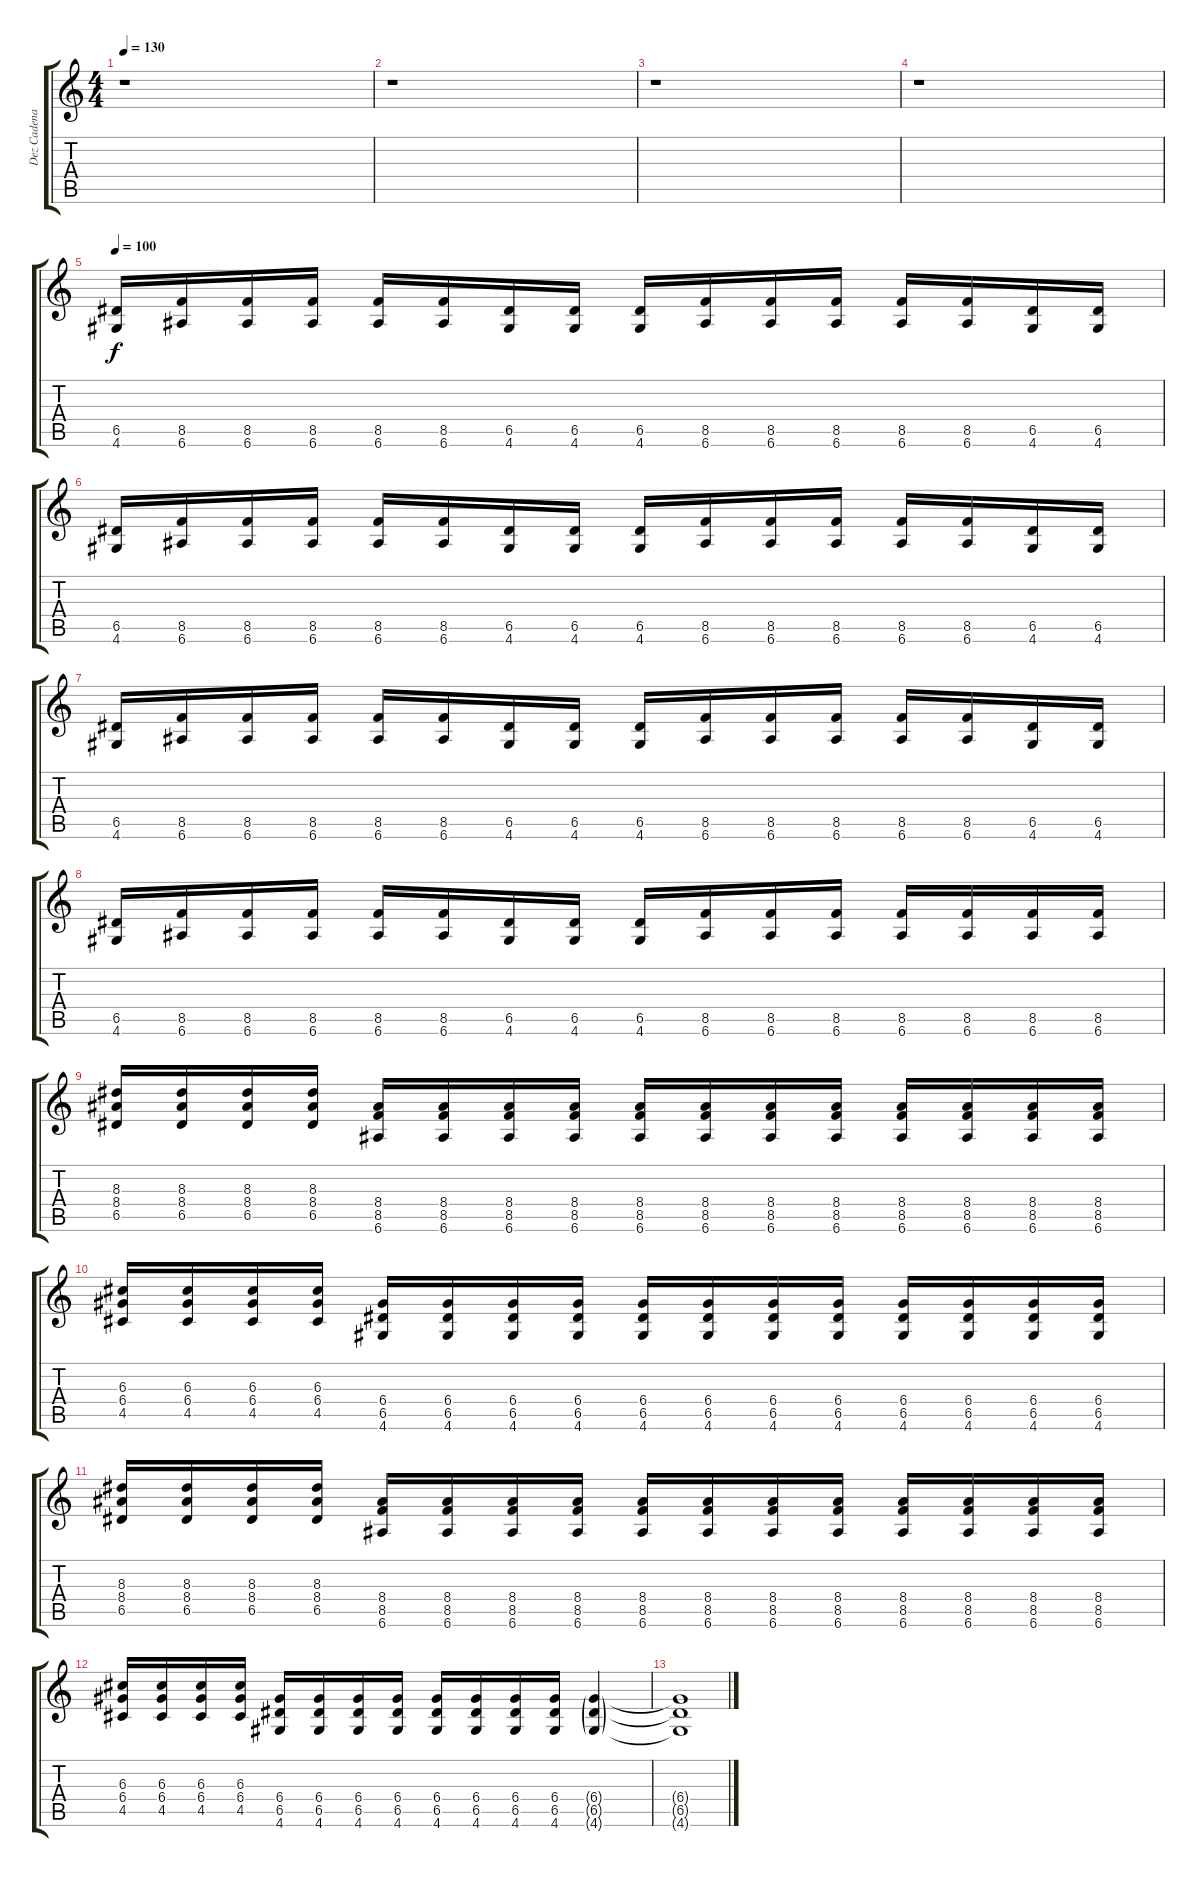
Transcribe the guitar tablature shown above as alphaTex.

\track ("Dez Cadena (Guitar)" "Dez Cadena") {instrument overdrivenguitar}
\staff {score tabs}
\tuning (E4 B3 G3 D3 A2 E2) {hide}
\ts (4 4)
\tempo 130
\clef g2
\ks c
r.1{dy f} |
r.1 |
r.1 |
r.1 |
\tempo 100
(6.5 4.6).16 (8.5 6.6).16 (8.5 6.6).16 (8.5 6.6).16 (8.5 6.6).16 (8.5 6.6).16 (6.5 4.6).16 (6.5 4.6).16 (6.5 4.6).16 (8.5 6.6).16 (8.5 6.6).16 (8.5 6.6).16 (8.5 6.6).16 (8.5 6.6).16 (6.5 4.6).16 (6.5 4.6).16 |
(6.5 4.6).16 (8.5 6.6).16 (8.5 6.6).16 (8.5 6.6).16 (8.5 6.6).16 (8.5 6.6).16 (6.5 4.6).16 (6.5 4.6).16 (6.5 4.6).16 (8.5 6.6).16 (8.5 6.6).16 (8.5 6.6).16 (8.5 6.6).16 (8.5 6.6).16 (6.5 4.6).16 (6.5 4.6).16 |
(6.5 4.6).16 (8.5 6.6).16 (8.5 6.6).16 (8.5 6.6).16 (8.5 6.6).16 (8.5 6.6).16 (6.5 4.6).16 (6.5 4.6).16 (6.5 4.6).16 (8.5 6.6).16 (8.5 6.6).16 (8.5 6.6).16 (8.5 6.6).16 (8.5 6.6).16 (6.5 4.6).16 (6.5 4.6).16 |
(6.5 4.6).16 (8.5 6.6).16 (8.5 6.6).16 (8.5 6.6).16 (8.5 6.6).16 (8.5 6.6).16 (6.5 4.6).16 (6.5 4.6).16 (6.5 4.6).16 (8.5 6.6).16 (8.5 6.6).16 (8.5 6.6).16 (8.5 6.6).16 (8.5 6.6).16 (8.5 6.6).16 (8.5 6.6).16 |
(8.3 8.4 6.5).16 (8.3 8.4 6.5).16 (8.3 8.4 6.5).16 (8.3 8.4 6.5).16 (8.4 8.5 6.6).16 (8.4 8.5 6.6).16 (8.4 8.5 6.6).16 (8.4 8.5 6.6).16 (8.4 8.5 6.6).16 (8.4 8.5 6.6).16 (8.4 8.5 6.6).16 (8.4 8.5 6.6).16 (8.4 8.5 6.6).16 (8.4 8.5 6.6).16 (8.4 8.5 6.6).16 (8.4 8.5 6.6).16 |
(6.3 6.4 4.5).16 (6.3 6.4 4.5).16 (6.3 6.4 4.5).16 (6.3 6.4 4.5).16 (6.4 6.5 4.6).16 (6.4 6.5 4.6).16 (6.4 6.5 4.6).16 (6.4 6.5 4.6).16 (6.4 6.5 4.6).16 (6.4 6.5 4.6).16 (6.4 6.5 4.6).16 (6.4 6.5 4.6).16 (6.4 6.5 4.6).16 (6.4 6.5 4.6).16 (6.4 6.5 4.6).16 (6.4 6.5 4.6).16 |
(8.3 8.4 6.5).16 (8.3 8.4 6.5).16 (8.3 8.4 6.5).16 (8.3 8.4 6.5).16 (8.4 8.5 6.6).16 (8.4 8.5 6.6).16 (8.4 8.5 6.6).16 (8.4 8.5 6.6).16 (8.4 8.5 6.6).16 (8.4 8.5 6.6).16 (8.4 8.5 6.6).16 (8.4 8.5 6.6).16 (8.4 8.5 6.6).16 (8.4 8.5 6.6).16 (8.4 8.5 6.6).16 (8.4 8.5 6.6).16 |
(6.3 6.4 4.5).16 (6.3 6.4 4.5).16 (6.3 6.4 4.5).16 (6.3 6.4 4.5).16 (6.4 6.5 4.6).16 (6.4 6.5 4.6).16 (6.4 6.5 4.6).16 (6.4 6.5 4.6).16 (6.4 6.5 4.6).16 (6.4 6.5 4.6).16 (6.4 6.5 4.6).16 (6.4 6.5 4.6).16 (6.4{g} 6.5{g} 4.6{g}).4 |
(6.4{t} 6.5{t} 4.6{t}).1
